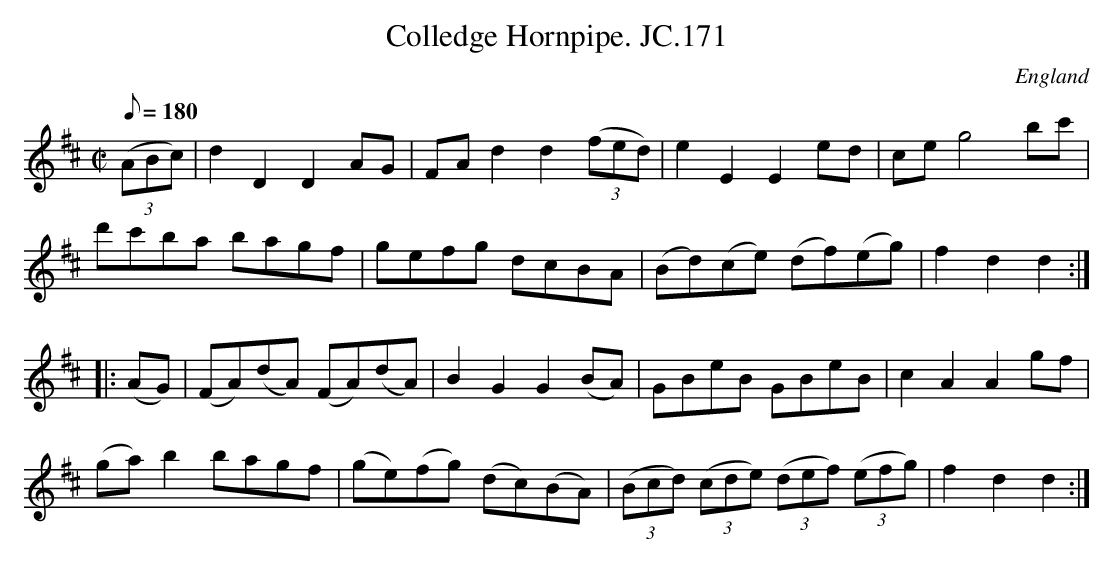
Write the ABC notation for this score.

X:1
T:Colledge Hornpipe. JC.171
M:C|
L:1/8
Q:180
O:England
K:D
((3ABc)|d2D2D2AG|FAd2d2((3fed)|e2E2E2ed|ceg4bc'|!
d'c'ba bagf|gefg dcBA|(Bd)(ce) (df)(eg)|f2d2d2:|!
|:(AG)|(FA)(dA) (FA)(dA)|B2G2G2(BA)|GBeB GBeB|c2A2A2gf|!
(ga)b2bagf|(ge)(fg) (dc)(BA)|((3Bcd) ((3cde) ((3def) ((3efg)|f2d2d2:|]
